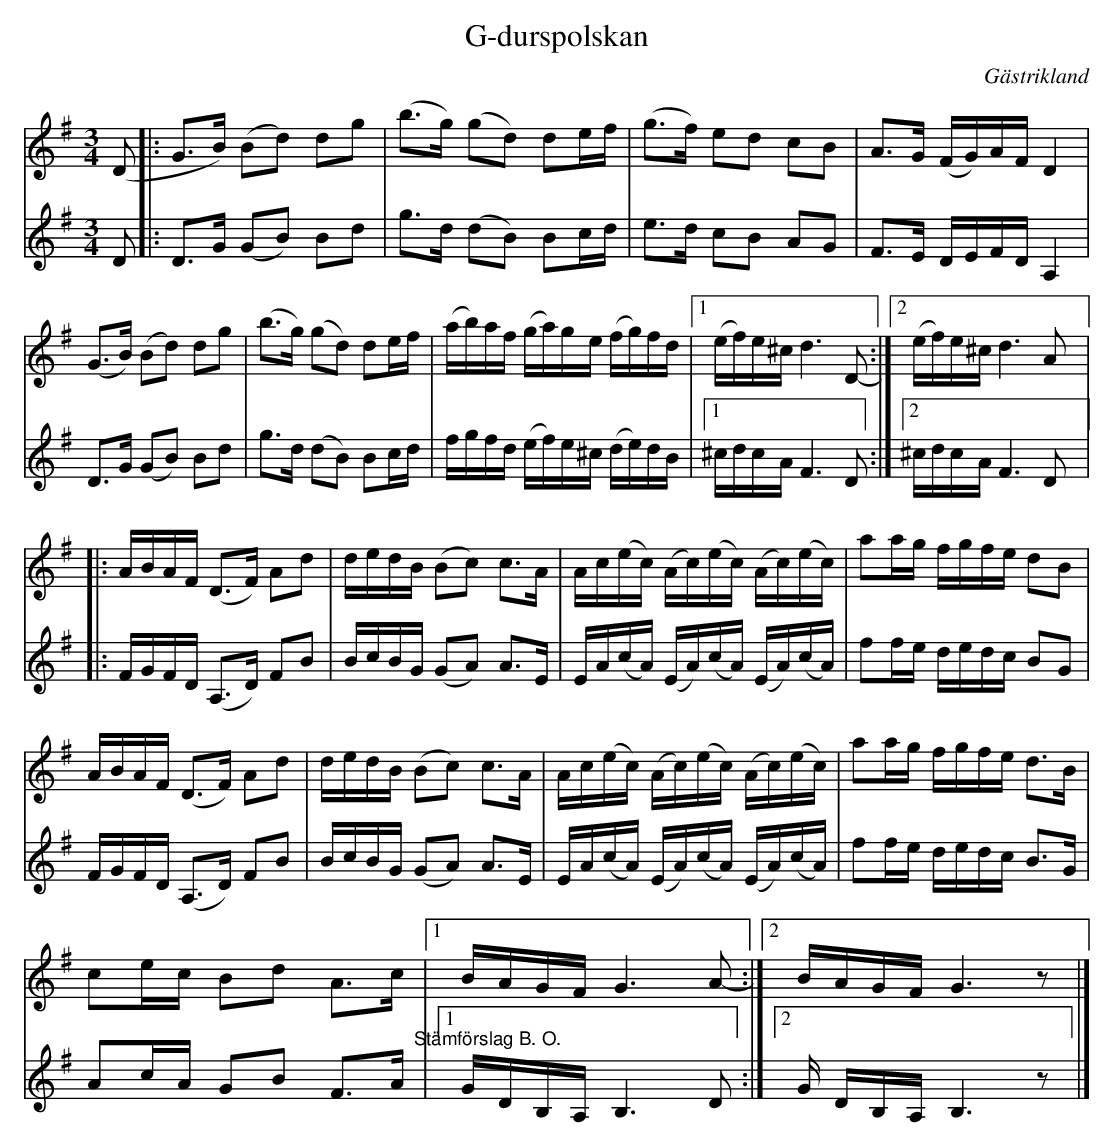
X:1
T:G-durspolskan
O:Gästrikland
L:1/16
M:3/4
K:G
V:1
(D2 |: G2>B2) (B2d2) d2g2 | (b2>g2) (g2d2) d2ef | (g2>f2) e2d2 c2B2 | A2>G2 (FG)AF D4 |
(G2>B2) (B2d2) d2g2 | (b2>g2) (g2d2) d2ef | (ab)af (ga)ge (fg)fd |1 (ef)e^c d6 D2- :|2 (ef)e^c d6 A2 |:
 ABAF (D2>F2) A2d2 | dedB (B2c2) c2>A2 | Ac(ec) (Ac)(ec) (Ac)(ec) | a2ag fgfe d2B2 |
ABAF (D2>F2) A2d2 | dedB (B2c2) c2>A2 | Ac(ec) (Ac)(ec) (Ac)(ec) | a2ag fgfe d2>B2 |
c2ec B2d2 A2>c2 |1 BAGF G6 A2- :|2 BAGF G6 z2 |]
V:2
D2 |: D2>G2 (G2B2) B2d2 | g2>d2 (d2B2) B2cd | e2>d2 c2B2 A2G2 | F2>E2 DEFD A,4 |
D2>G2 (G2B2) B2d2 | g2>d2 (d2B2) B2cd | fgfd (ef)e^c (de)dB |1 ^cdcA F6 D2 :|2 ^cdcA F6 D2 |:
FGFD (A,2>D2) F2B2 | BcBG (G2A2) A2>E2 | EA(cA) (EA)(cA) (EA)(cA) | f2fe dedc B2G2 |
FGFD (A,2>D2) F2B2 | BcBG (G2A2) A2>E2 | EA(cA) (EA)(cA) (EA)(cA) | f2fe dedc B2>G2 |
A2cA G2B2 F2>A2 "^Stämförslag B. O." |1 GDB,A, B,6 D2 :|2 G DB,A, B,6 z2 |]
